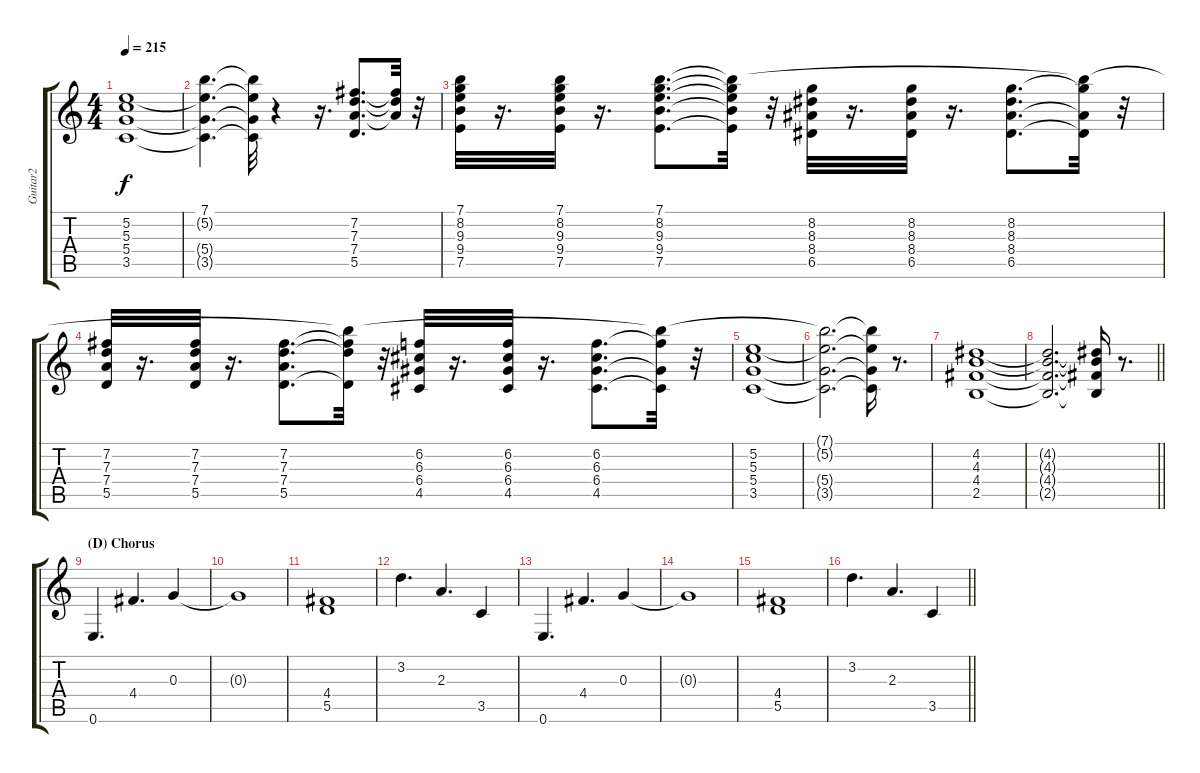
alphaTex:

\track ("Guitar2" "Guitar2") {instrument overdrivenguitar}
\staff {score tabs}
\tuning (E4 B3 G3 D3 A2 E2) {hide}
\ts (4 4)
\tempo 215
\clef g2
\ks c
(5.2 5.3 5.4 3.5).1{dy f} |
(7.1{t} 5.2{t} 5.4{t} 3.5{t}).4{d} (7.1{t} 5.2{t} 5.4{t} 3.5{t}).32 r.4 r.16{d} (7.2 7.3 7.4 5.5).8{d} (7.2{t} 7.3{t} 7.4{t}).32 r.32 |
(7.1 8.2 9.3 9.4 7.5).32 r.16{d} (7.1 8.2 9.3 9.4 7.5).32 r.16{d} (7.1 8.2 9.3 9.4 7.5).8{d} (7.1{t} 8.2{t} 9.3{t} 9.4{t} 7.5{t}).32 r.32 (8.2 8.3 8.4 6.5).32 r.16{d} (8.2 8.3 8.4 6.5).32 r.16{d} (8.2 8.3 8.4 6.5).8{d} (7.1{t} 8.2{t} 8.4{t} 6.5{t}).32 r.32 |
(7.2 7.3 7.4 5.5).32 r.16{d} (7.2 7.3 7.4 5.5).32 r.16{d} (7.2 7.3 7.4 5.5).8{d} (7.1{t} 7.2{t} 7.3{t} 5.5{t}).32 r.32 (6.2 6.3 6.4 4.5).32 r.16{d} (6.2 6.3 6.4 4.5).32 r.16{d} (6.2 6.3 6.4 4.5).8{d} (7.1{t} 6.2{t} 6.4{t} 4.5{t}).32 r.32 |
(5.2 5.3 5.4 3.5).1 |
(7.1{t} 5.2{t} 5.4{t} 3.5{t}).2{d} (7.1{t} 5.2{t} 5.4{t} 3.5{t}).16 r.8{d} |
(4.2 4.3 4.4 2.5).1 |
\barLineRight lightlight
(4.2{t} 4.3{t} 4.4{t} 2.5{t}).2{d} (4.2{t} 4.3{t} 4.4{t} 2.5{t}).16 r.8{d} |
\section ("" "(D) Chorus")
0.6.4{d} 4.4.4{d} 0.3.4 |
0.3{t}.1 |
(4.4 5.5).1 |
3.2.4{d} 2.3.4{d} 3.5.4 |
0.6.4{d} 4.4.4{d} 0.3.4 |
0.3{t}.1 |
(4.4 5.5).1 |
\barLineRight lightlight
3.2.4{d} 2.3.4{d} 3.5.4
